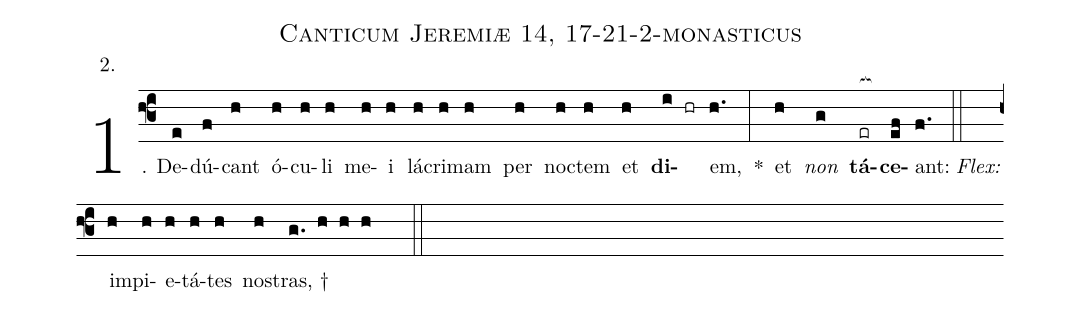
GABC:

name: Canticum Jeremiæ 14, 17-21-2-monasticus;
annotation: 2.;
%%
(f3)1. De(e)dú(f)cant(h) ó(h)cu(h)li(h) me(h)i(h) lá(h)cri(h)mam(h) per(h) noc(h)tem(h) et(h) <b>di</b>(i hr)em,(h.) *(:) et(h) <i>non</i>(g) <b>tá</b>(er[ocb:1{])<b>ce</b>(ef[ocb:0}])ant:(f.) (::)
<i>Flex:</i>()  im(h)pi(h)e(h)tá(h)tes(h) nos(h)tras, †(g. h h h  ::)
